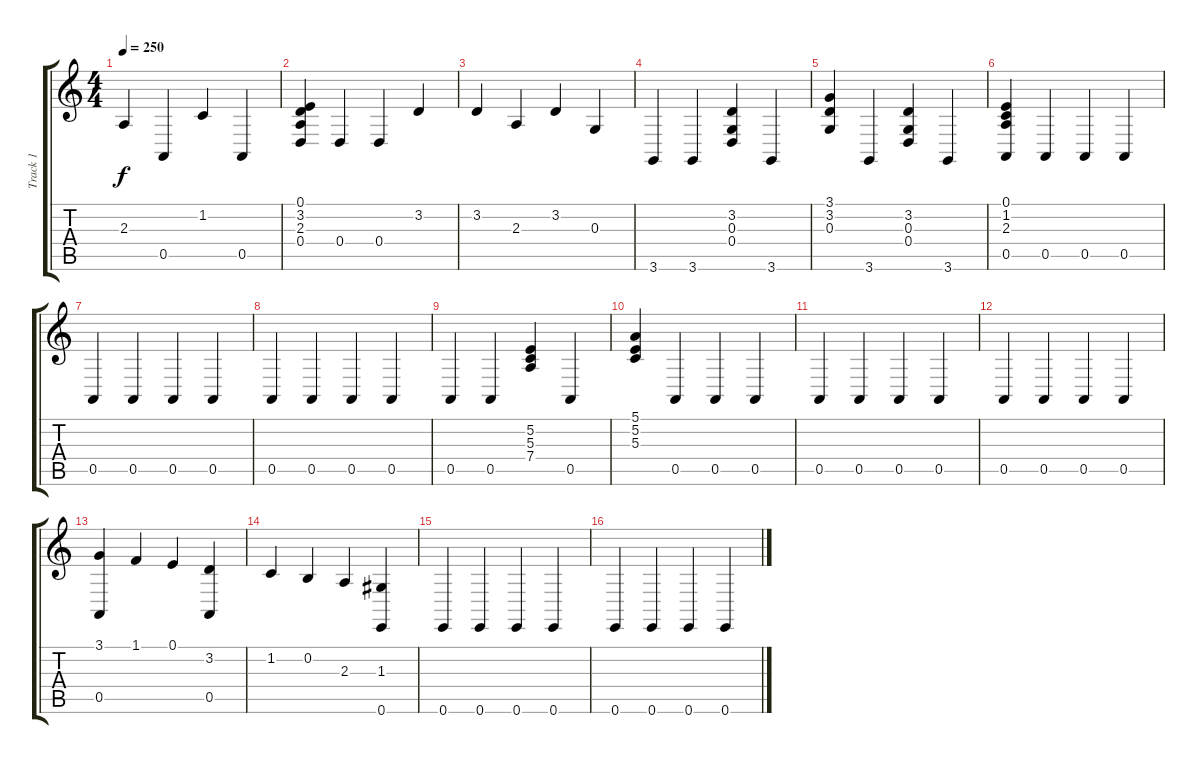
\track ("Track 1" "Track 1") {instrument churchorgan}
\staff {score tabs}
\tuning (E4 B3 G3 D3 A2 E2) {hide}
\ts (4 4)
\tempo 250
\clef g2
\ks c
2.3.4{dy f} 0.5.4 1.2.4 0.5.4 |
(0.1 3.2 2.3 0.4).4 0.4.4 0.4.4 3.2.4 |
3.2.4 2.3.4 3.2.4 0.3.4 |
3.6.4 3.6.4 (3.2 0.3 0.4).4 3.6.4 |
(3.1 3.2 0.3).4 3.6.4 (3.2 0.3 0.4).4 3.6.4 |
(0.1 1.2 2.3 0.5).4 0.5.4 0.5.4 0.5.4 |
0.5.4 0.5.4 0.5.4 0.5.4 |
0.5.4 0.5.4 0.5.4 0.5.4 |
0.5.4 0.5.4 (5.2 5.3 7.4).4 0.5.4 |
(5.1 5.2 5.3).4 0.5.4 0.5.4 0.5.4 |
0.5.4 0.5.4 0.5.4 0.5.4 |
0.5.4 0.5.4 0.5.4 0.5.4 |
(3.1 0.5).4 1.1.4 0.1.4 (3.2 0.5).4 |
1.2.4 0.2.4 2.3.4 (1.3 0.6).4 |
0.6.4 0.6.4 0.6.4 0.6.4 |
0.6.4 0.6.4 0.6.4 0.6.4
